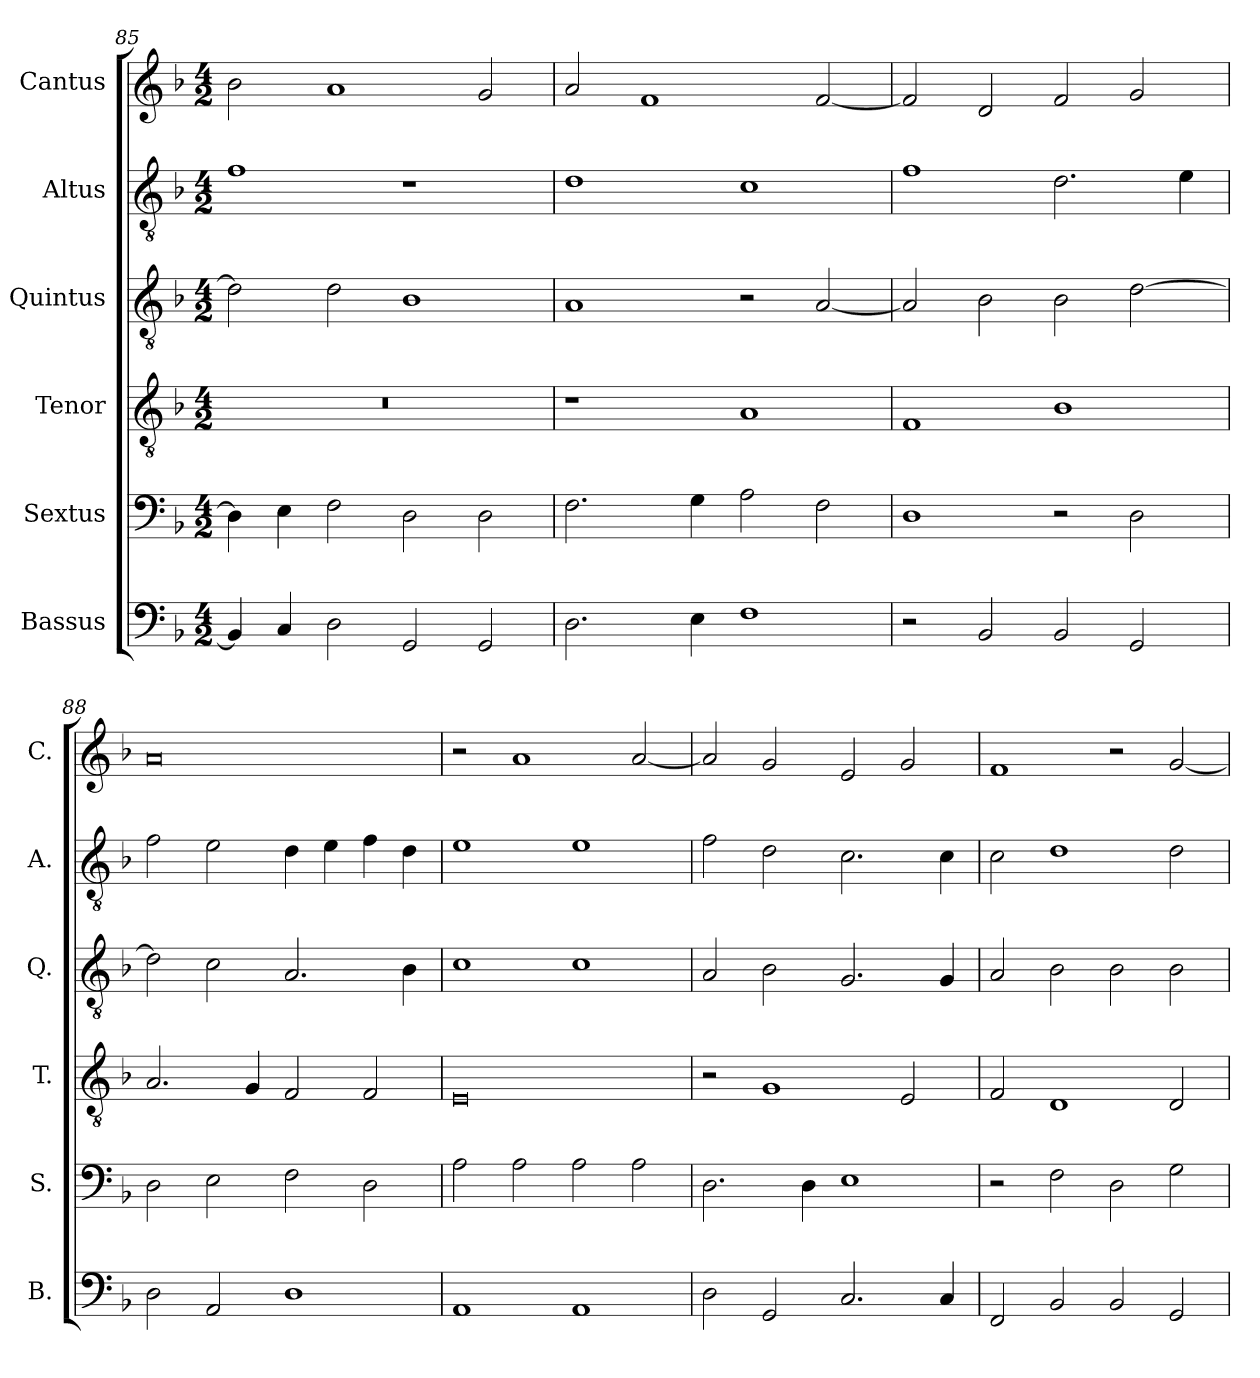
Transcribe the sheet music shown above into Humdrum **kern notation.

**kern	**kern	**kern	**kern	**kern	**kern
*part6	*part5	*part4	*part3	*part2	*part1
*staff6	*staff5	*staff4	*staff3	*staff2	*staff1
*I"Bassus	*I"Sextus	*I"Tenor	*I"Quintus	*I"Altus	*I"Cantus
*I'B.	*I'S.	*I'T.	*I'Q.	*I'A.	*I'C.
*clefF4	*clefF4	*clefGv2	*clefGv2	*clefGv2	*clefG2
*k[b-]	*k[b-]	*k[b-]	*k[b-]	*k[b-]	*k[b-]
*F:	*F:	*F:	*F:	*F:	*F:
*M4/2	*M4/2	*M4/2	*M4/2	*M4/2	*M4/2
=85	=85	=85	=85	=85	=85
4BB-/]	4D\]	0r	2d\]	1f	2b-\
4C/	4E\	.	.	.	.
2D\	2F\	.	2d\	.	1a
2GG/	2D\	.	1B-	1r	.
2GG/	2D\	.	.	.	2g/
!!LO:PB:g=z
=86	=86	=86	=86	=86	=86
2.D\	2.F\	1r	1A	1d	2a/
.	.	.	.	.	1f
4E\	4G\	.	.	.	.
1F	2A\	1A	2r	1c	.
.	2F\	.	[2A/	.	[2f/
=87	=87	=87	=87	=87	=87
2r	1D	1F	2A/]	1f	2f/]
2BB-/	.	.	2B-\	.	2d/
2BB-/	2r	1B-	2B-\	2.d\	2f/
2GG/	2D\	.	[2d\	.	2g/
.	.	.	.	4e\	.
=88	=88	=88	=88	=88	=88
2D\	2D\	2.A/	2d\]	2f\	0a
2AA/	2E\	.	2c\	2e\	.
.	.	4G/	.	.	.
1D	2F\	2F/	2.A/	4d\	.
.	.	.	.	4e\	.
.	2D\	2F/	.	4f\	.
.	.	.	4B-\	4d\	.
=89	=89	=89	=89	=89	=89
1AA	2A\	0E	1c	1e	2r
.	2A\	.	.	.	1a
1AA	2A\	.	1c	1e	.
.	2A\	.	.	.	[2a/
=90	=90	=90	=90	=90	=90
2D\	2.D\	2r	2A/	2f\	2a/]
2GG/	.	1G	2B-\	2d\	2g/
.	4D\	.	.	.	.
2.C/	1E	.	2.G/	2.c\	2e/
.	.	2E/	.	.	2g/
4C/	.	.	4G/	4c\	.
=91	=91	=91	=91	=91	=91
2FF/	2r	2F/	2A/	2c\	1f
2BB-/	2F\	1D	2B-\	1d	.
2BB-/	2D\	.	2B-\	.	2r
2GG/	2G\	2D/	2B-\	2d\	[2g/
=	=	=	=	=	=
*-	*-	*-	*-	*-	*-
